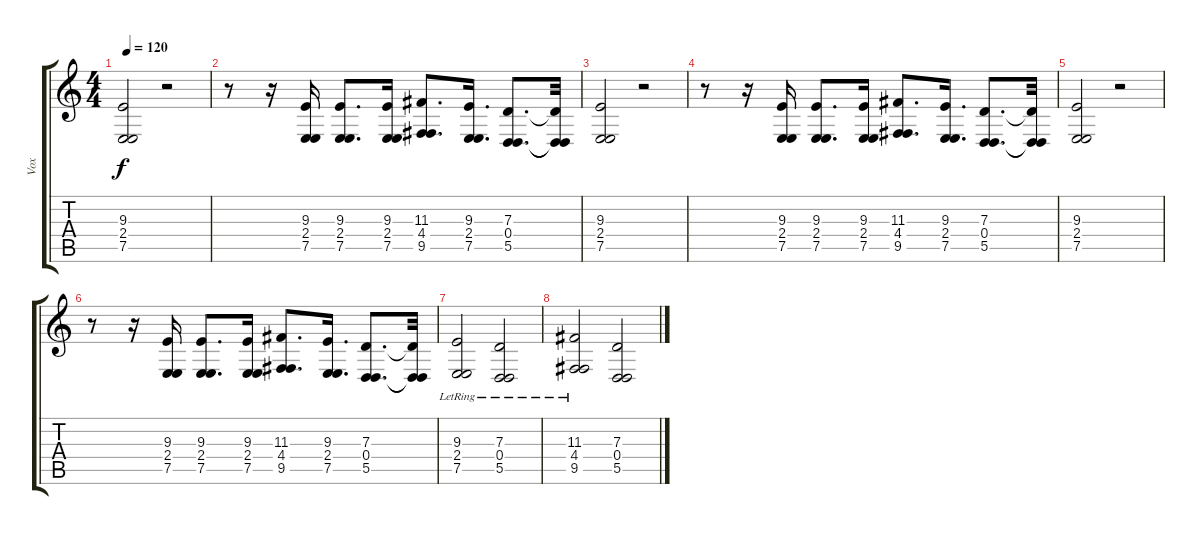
\track ("Vox" "Vox") {instrument acousticgrandpiano}
\staff {score tabs}
\tuning (E4 B3 G3 D3 A2 E2) {hide}
\ts (4 4)
\tempo 120
\clef g2
\ks c
(9.3 2.4 7.5).2{dy f} r.2 |
r.8 r.16 (9.3 2.4 7.5).16 (9.3 2.4 7.5).8{d} (9.3 2.4 7.5).16 (11.3 4.4 9.5).8{d} (9.3 2.4 7.5).16{d} (7.3 0.4 5.5).8{d} (7.3{t} 0.4{t} 5.5{t}).32 |
(9.3 2.4 7.5).2 r.2 |
r.8 r.16 (9.3 2.4 7.5).16 (9.3 2.4 7.5).8{d} (9.3 2.4 7.5).16 (11.3 4.4 9.5).8{d} (9.3 2.4 7.5).16{d} (7.3 0.4 5.5).8{d} (7.3{t} 0.4{t} 5.5{t}).32 |
(9.3 2.4 7.5).2 r.2 |
r.8 r.16 (9.3 2.4 7.5).16 (9.3 2.4 7.5).8{d} (9.3 2.4 7.5).16 (11.3 4.4 9.5).8{d} (9.3 2.4 7.5).16{d} (7.3 0.4 5.5).8{d} (7.3{t} 0.4{t} 5.5{t}).32 |
(9.3{lr} 2.4{lr} 7.5{lr}).2 (7.3{lr} 0.4{lr} 5.5{lr}).2 |
(11.3{lr} 4.4{lr} 9.5{lr}).2 (7.3 0.4 5.5).2
